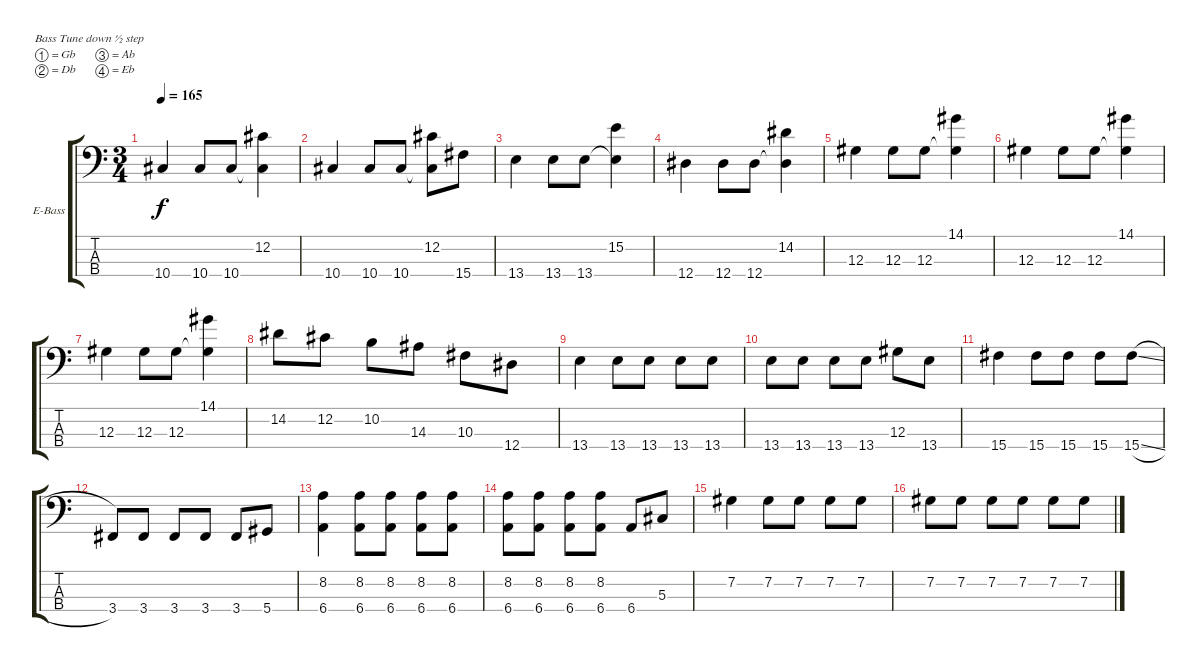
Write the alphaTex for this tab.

\bracketExtendMode groupsimilarinstruments
\firstSystemTrackNameOrientation horizontal
\otherSystemsTrackNameOrientation horizontal
\track ("Electric Bass" "E-Bass") {instrument electricbassfinger}
\staff {score tabs}
\tuning (Gb2 Db2 Ab1 Eb1)
\ts (3 4)
\tempo 165
\clef f4
\ks c
10.4.4{dy f} 10.4.8 10.4.8 (12.2 10.4{t}).4 |
10.4.4 10.4.8 10.4.8 (12.2 10.4{t}).8 15.4.8 |
13.4.4 13.4.8 13.4.8 (15.2 13.4{t}).4 |
12.4.4 12.4.8 12.4.8 (14.2 12.4{t}).4 |
12.3.4 12.3.8 12.3.8 (14.1 12.3{t}).4 |
12.3.4 12.3.8 12.3.8 (14.1 12.3{t}).4 |
12.3.4 12.3.8 12.3.8 (14.1 12.3{t}).4 |
14.2.8 12.2.8 10.2.8 14.3.8 10.3.8 12.4.8 |
13.4.4 13.4.8 13.4.8 13.4.8 13.4.8 |
13.4.8 13.4.8 13.4.8 13.4.8 12.3.8 13.4.8 |
15.4.4 15.4.8 15.4.8 15.4.8 15.4{sl}.8 |
3.4.8 3.4.8 3.4.8 3.4.8 3.4.8 5.4.8 |
(6.4 8.2).4 (8.2 6.4).8 (8.2 6.4).8 (8.2 6.4).8 (8.2 6.4).8 |
(8.2 6.4).8 (8.2 6.4).8 (8.2 6.4).8 (8.2 6.4).8 6.4.8 5.3.8 |
7.2.4 7.2.8 7.2.8 7.2.8 7.2.8 |
7.2.8 7.2.8 7.2.8 7.2.8 7.2.8 7.2.8
